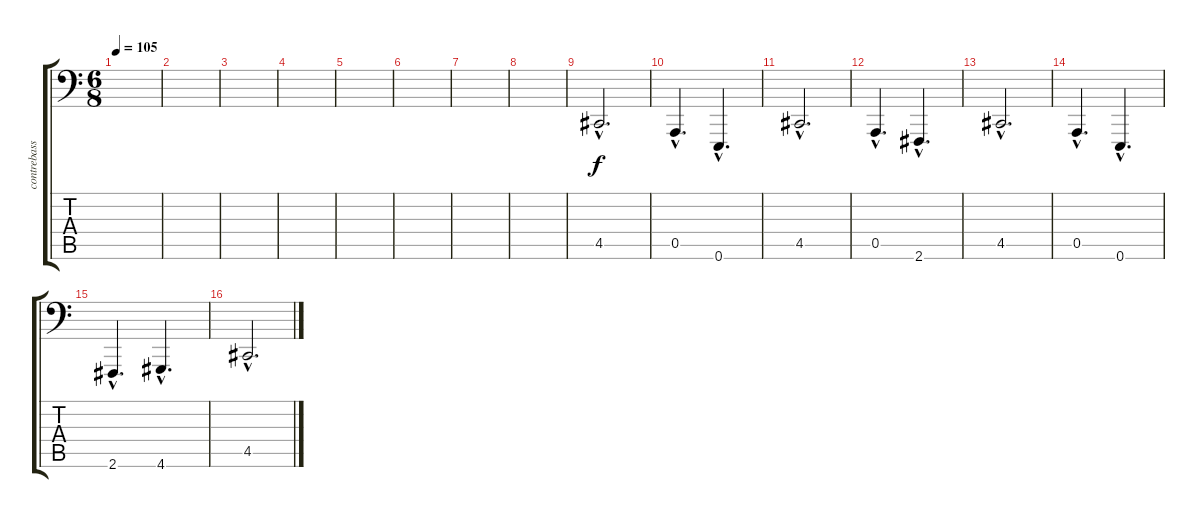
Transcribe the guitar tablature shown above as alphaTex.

\track ("contrebasse" "contrebass") {instrument frenchhorn}
\staff {score tabs}
\tuning (E3 B2 G2 D2 A1 E1) {hide}
\ts (6 8)
\tempo 105
\clef f4
\ks c
|
|
|
|
|
|
|
|
4.5{hac}.2{d volume 10 instrument contrabass} |
0.5{hac}.4{d} 0.6{hac}.4{d} |
4.5{hac}.2{d} |
0.5{hac}.4{d} 2.6{hac}.4{d} |
4.5{hac}.2{d} |
0.5{hac}.4{d} 0.6{hac}.4{d} |
2.6{hac}.4{d} 4.6{hac}.4{d} |
4.5{hac}.2{d}
